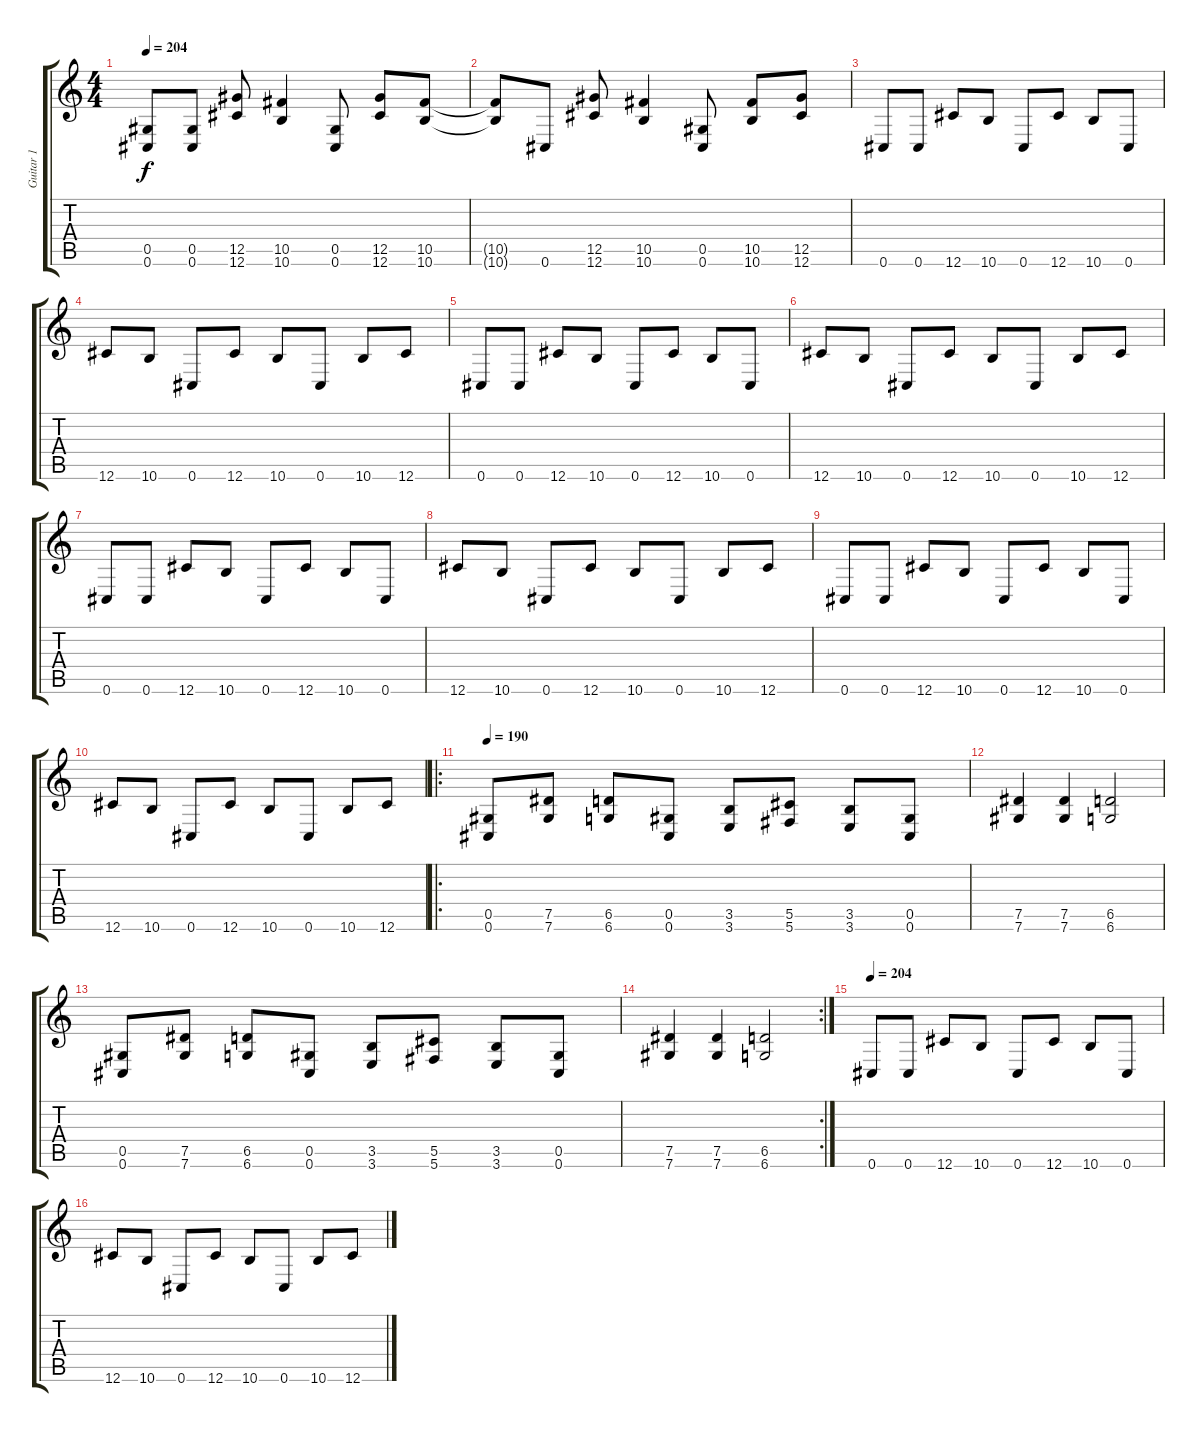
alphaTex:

\track ("Guitar 1" "Guitar 1") {instrument distortionguitar}
\staff {score tabs}
\tuning (Eb4 Bb3 Gb3 Db3 Ab2 Db2) {hide}
\ts (4 4)
\tempo 204
\clef g2
\ks c
(0.5 0.6).8{dy f} (0.5 0.6).8 (12.5 12.6).8 (10.5 10.6).4 (0.5 0.6).8 (12.5 12.6).8 (10.5 10.6).8 |
(10.5{t} 10.6{t}).8 0.6.8 (12.5 12.6).8 (10.5 10.6).4 (0.5 0.6).8 (10.5 10.6).8 (12.5 12.6).8 |
0.6.8 0.6.8 12.6.8 10.6.8 0.6.8 12.6.8 10.6.8 0.6.8 |
12.6.8 10.6.8 0.6.8 12.6.8 10.6.8 0.6.8 10.6.8 12.6.8 |
0.6.8 0.6.8 12.6.8 10.6.8 0.6.8 12.6.8 10.6.8 0.6.8 |
12.6.8 10.6.8 0.6.8 12.6.8 10.6.8 0.6.8 10.6.8 12.6.8 |
0.6.8 0.6.8 12.6.8 10.6.8 0.6.8 12.6.8 10.6.8 0.6.8 |
12.6.8 10.6.8 0.6.8 12.6.8 10.6.8 0.6.8 10.6.8 12.6.8 |
0.6.8 0.6.8 12.6.8 10.6.8 0.6.8 12.6.8 10.6.8 0.6.8 |
12.6.8 10.6.8 0.6.8 12.6.8 10.6.8 0.6.8 10.6.8 12.6.8 |
\ro
\tempo 190
(0.5 0.6).8 (7.5 7.6).8 (6.5 6.6).8 (0.5 0.6).8 (3.5 3.6).8 (5.5 5.6).8 (3.5 3.6).8 (0.5 0.6).8 |
(7.5 7.6).4 (7.5 7.6).4 (6.5 6.6).2 |
(0.5 0.6).8 (7.5 7.6).8 (6.5 6.6).8 (0.5 0.6).8 (3.5 3.6).8 (5.5 5.6).8 (3.5 3.6).8 (0.5 0.6).8 |
\rc 2
(7.5 7.6).4 (7.5 7.6).4 (6.5 6.6).2 |
\tempo 204
0.6.8 0.6.8 12.6.8 10.6.8 0.6.8 12.6.8 10.6.8 0.6.8 |
12.6.8 10.6.8 0.6.8 12.6.8 10.6.8 0.6.8 10.6.8 12.6.8
